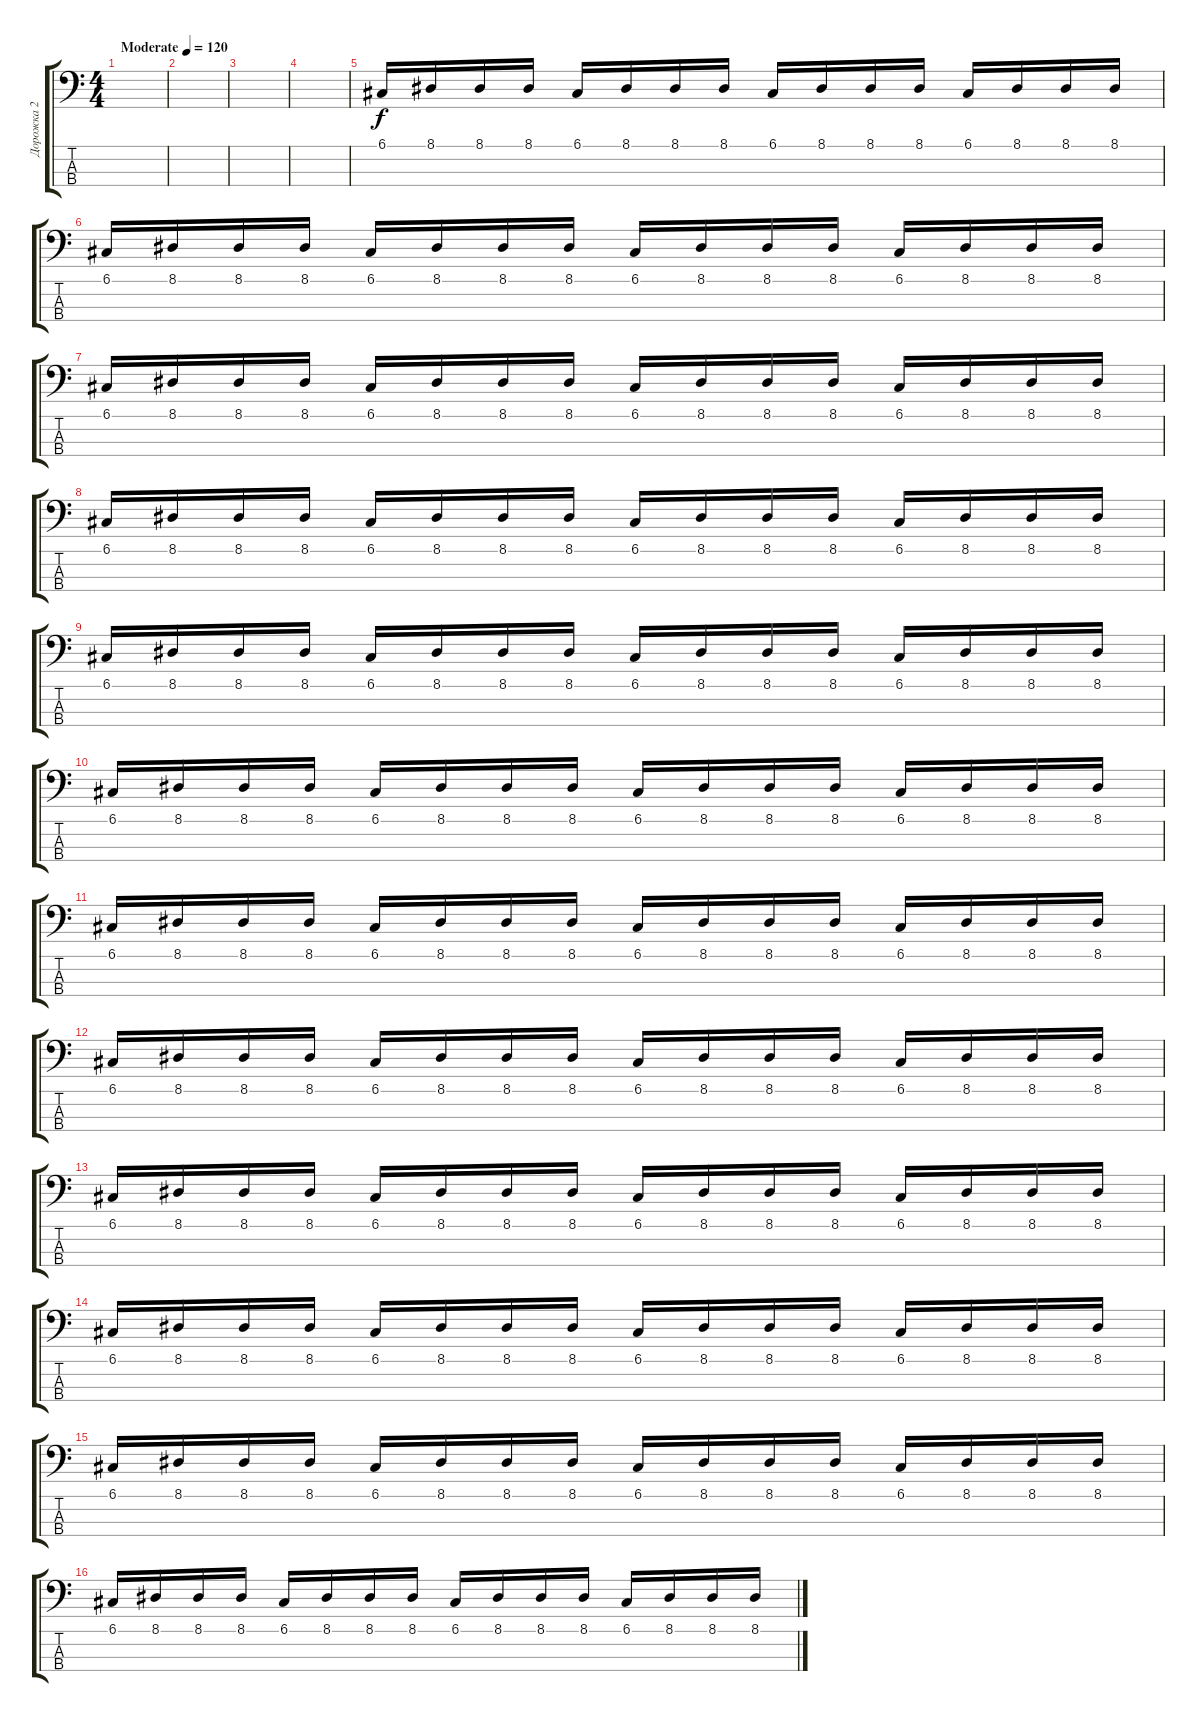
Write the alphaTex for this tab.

\track ("Дорожка 2" "Дорожка 2") {instrument lead8bassandlead}
\staff {score tabs}
\tuning (G2 D2 A1 E1) {hide}
\ts (4 4)
\tempo (120 "Moderate")
\clef f4
\ks c
|
|
|
|
6.1.16 8.1.16 8.1.16 8.1.16 6.1.16 8.1.16 8.1.16 8.1.16 6.1.16 8.1.16 8.1.16 8.1.16 6.1.16 8.1.16 8.1.16 8.1.16 |
6.1.16 8.1.16 8.1.16 8.1.16 6.1.16 8.1.16 8.1.16 8.1.16 6.1.16 8.1.16 8.1.16 8.1.16 6.1.16 8.1.16 8.1.16 8.1.16 |
6.1.16 8.1.16 8.1.16 8.1.16 6.1.16 8.1.16 8.1.16 8.1.16 6.1.16 8.1.16 8.1.16 8.1.16 6.1.16 8.1.16 8.1.16 8.1.16 |
6.1.16 8.1.16 8.1.16 8.1.16 6.1.16 8.1.16 8.1.16 8.1.16 6.1.16 8.1.16 8.1.16 8.1.16 6.1.16 8.1.16 8.1.16 8.1.16 |
6.1.16 8.1.16 8.1.16 8.1.16 6.1.16 8.1.16 8.1.16 8.1.16 6.1.16 8.1.16 8.1.16 8.1.16 6.1.16 8.1.16 8.1.16 8.1.16 |
6.1.16 8.1.16 8.1.16 8.1.16 6.1.16 8.1.16 8.1.16 8.1.16 6.1.16 8.1.16 8.1.16 8.1.16 6.1.16 8.1.16 8.1.16 8.1.16 |
6.1.16 8.1.16 8.1.16 8.1.16 6.1.16 8.1.16 8.1.16 8.1.16 6.1.16 8.1.16 8.1.16 8.1.16 6.1.16 8.1.16 8.1.16 8.1.16 |
6.1.16 8.1.16 8.1.16 8.1.16 6.1.16 8.1.16 8.1.16 8.1.16 6.1.16 8.1.16 8.1.16 8.1.16 6.1.16 8.1.16 8.1.16 8.1.16 |
6.1.16 8.1.16 8.1.16 8.1.16 6.1.16 8.1.16 8.1.16 8.1.16 6.1.16 8.1.16 8.1.16 8.1.16 6.1.16 8.1.16 8.1.16 8.1.16 |
6.1.16 8.1.16 8.1.16 8.1.16 6.1.16 8.1.16 8.1.16 8.1.16 6.1.16 8.1.16 8.1.16 8.1.16 6.1.16 8.1.16 8.1.16 8.1.16 |
6.1.16 8.1.16 8.1.16 8.1.16 6.1.16 8.1.16 8.1.16 8.1.16 6.1.16 8.1.16 8.1.16 8.1.16 6.1.16 8.1.16 8.1.16 8.1.16 |
6.1.16 8.1.16 8.1.16 8.1.16 6.1.16 8.1.16 8.1.16 8.1.16 6.1.16 8.1.16 8.1.16 8.1.16 6.1.16 8.1.16 8.1.16 8.1.16
